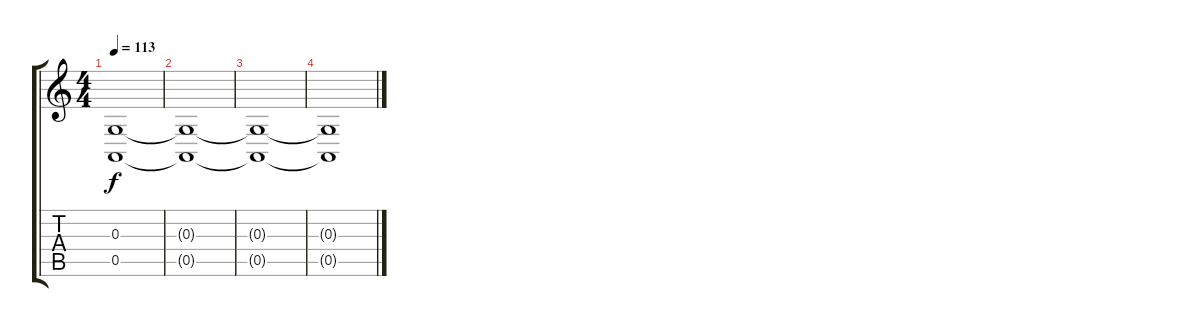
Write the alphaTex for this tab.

\track "" {instrument brightacousticpiano}
\staff {score tabs}
\tuning (E4 B3 G3 D3 A2 E2) {hide}
\ts (4 4)
\tempo 113
\clef g2
\ks c
(0.3{t} 0.5{t}).1{dy f} |
(0.3{t} 0.5{t}).1 |
(0.3{t} 0.5{t}).1 |
(0.3{t} 0.5{t}).1
